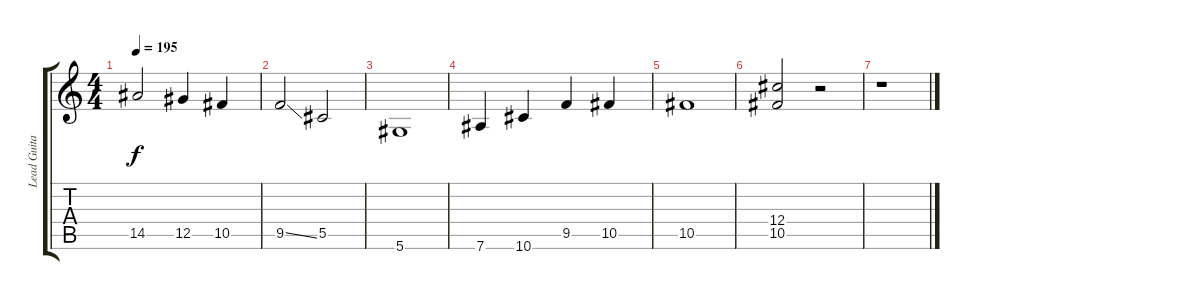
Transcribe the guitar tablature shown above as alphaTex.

\track ("Lead Guitar" "Lead Guita") {instrument distortionguitar}
\staff {score tabs}
\tuning (Eb4 Bb3 Gb3 Db3 Ab2 Eb2) {hide}
\ts (4 4)
\tempo 195
\clef g2
\ks c
14.5.2{dy f} 12.5.4 10.5.4 |
9.5{ss}.2 5.5.2 |
5.6.1 |
7.6.4 10.6.4 9.5.4 10.5.4 |
10.5.1 |
(12.4 10.5).2 r.2 |
r.1
